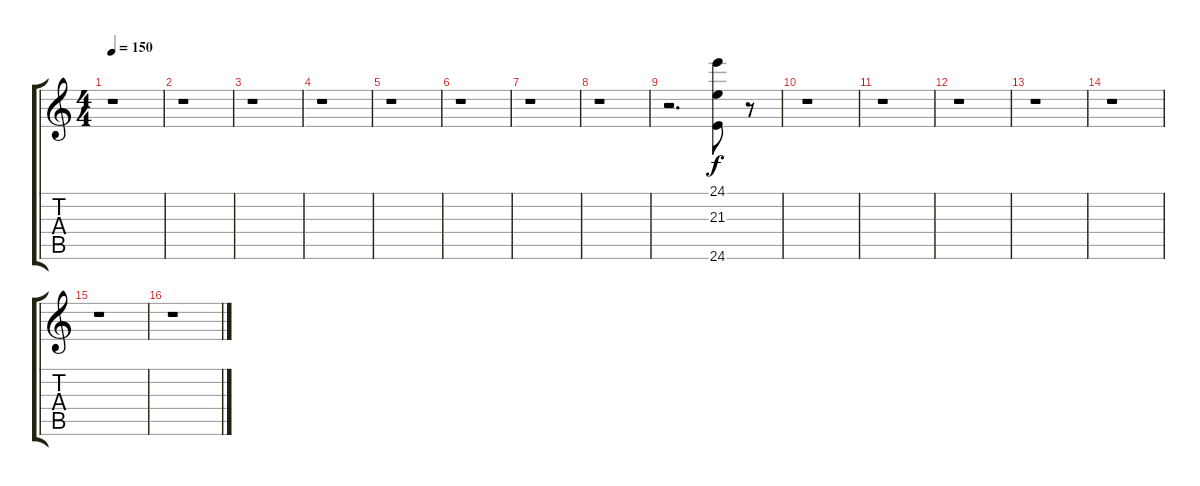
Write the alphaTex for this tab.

\track "" {instrument stringensemble1}
\staff {score tabs}
\tuning (E4 B3 G3 D3 A2 E2) {hide}
\ts (4 4)
\tempo 150
\clef g2
\ks c
r.1{dy f} |
r.1 |
r.1 |
r.1 |
r.1 |
r.1 |
r.1 |
r.1 |
r.2{d} (24.1 21.3 24.6).8 r.8 |
r.1 |
r.1 |
r.1 |
r.1 |
r.1 |
r.1 |
r.1
